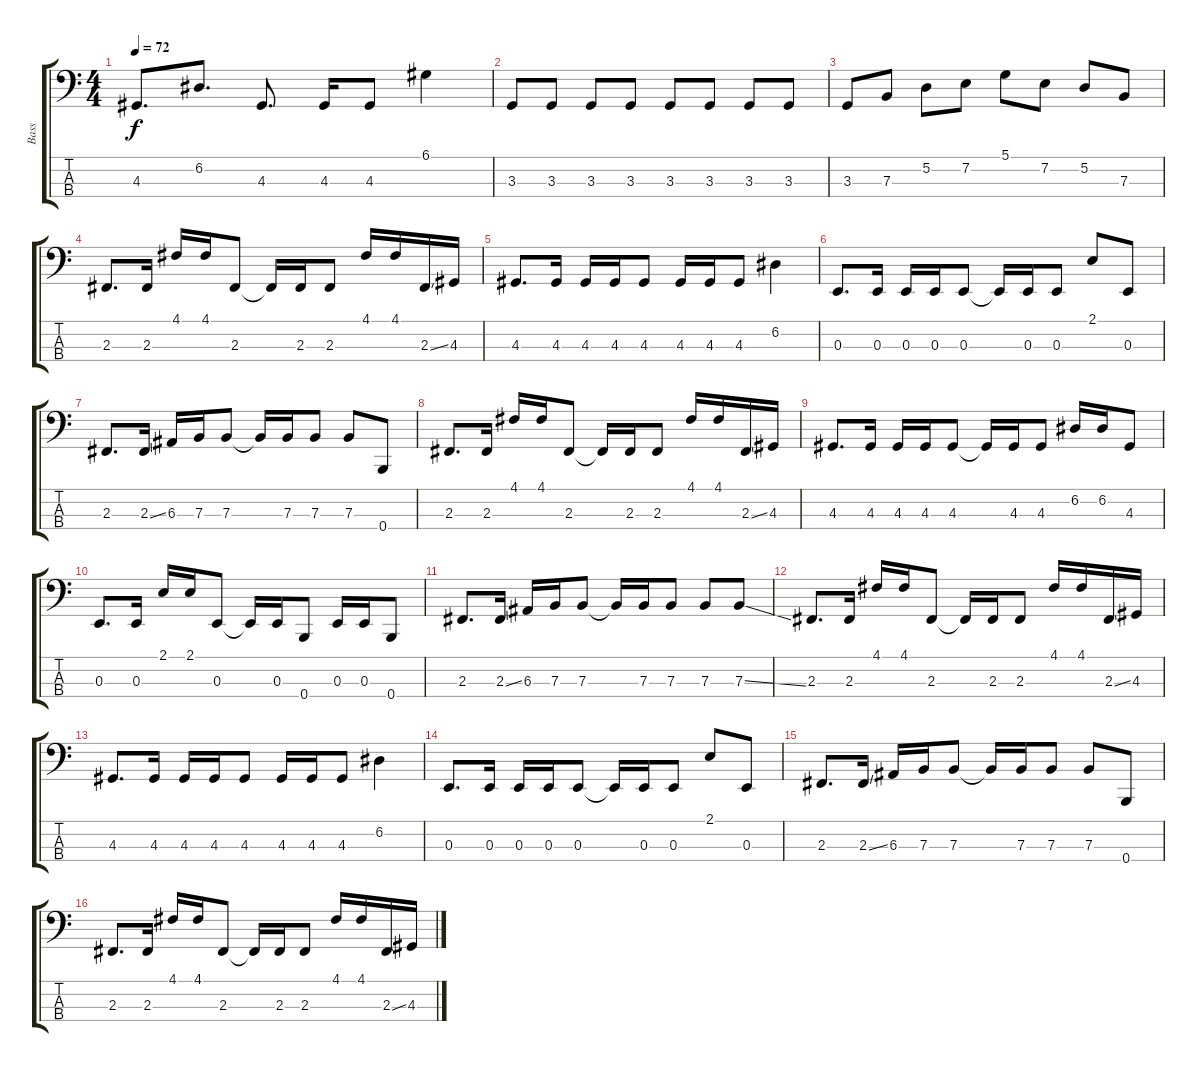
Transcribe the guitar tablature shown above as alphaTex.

\track ("Bass" "Bass") {instrument electricbassfinger}
\staff {score tabs}
\tuning (D2 A1 E1 B0) {hide}
\ts (4 4)
\tempo 72
\clef f4
\ks c
4.3.8{d dy f} 6.2.8{d} 4.3.8{d} 4.3.16 4.3.8 6.1.4 |
3.3.8 3.3.8 3.3.8 3.3.8 3.3.8 3.3.8 3.3.8 3.3.8 |
3.3.8 7.3.8 5.2.8 7.2.8 5.1.8 7.2.8 5.2.8 7.3.8 |
2.3.8{d} 2.3.16 4.1.16 4.1.16 2.3.8 2.3{t}.16 2.3.16 2.3.8 4.1.16 4.1.16 2.3{ss}.16 4.3.16 |
4.3.8{d} 4.3.16 4.3.16 4.3.16 4.3.8 4.3.16 4.3.16 4.3.8 6.2.4 |
0.3.8{d} 0.3.16 0.3.16 0.3.16 0.3.8 0.3{t}.16 0.3.16 0.3.8 2.1.8 0.3.8 |
2.3.8{d} 2.3{ss}.16 6.3.16 7.3.16 7.3.8 7.3{t}.16 7.3.16 7.3.8 7.3.8 0.4.8 |
2.3.8{d} 2.3.16 4.1.16 4.1.16 2.3.8 2.3{t}.16 2.3.16 2.3.8 4.1.16 4.1.16 2.3{ss}.16 4.3.16 |
4.3.8{d} 4.3.16 4.3.16 4.3.16 4.3.8 4.3{t}.16 4.3.16 4.3.8 6.2.16 6.2.16 4.3.8 |
0.3.8{d} 0.3.16 2.1.16 2.1.16 0.3.8 0.3{t}.16 0.3.16 0.4.8 0.3.16 0.3.16 0.4.8 |
2.3.8{d} 2.3{ss}.16 6.3.16 7.3.16 7.3.8 7.3{t}.16 7.3.16 7.3.8 7.3.8 7.3{ss}.8 |
2.3.8{d} 2.3.16 4.1.16 4.1.16 2.3.8 2.3{t}.16 2.3.16 2.3.8 4.1.16 4.1.16 2.3{ss}.16 4.3.16 |
4.3.8{d} 4.3.16 4.3.16 4.3.16 4.3.8 4.3.16 4.3.16 4.3.8 6.2.4 |
0.3.8{d} 0.3.16 0.3.16 0.3.16 0.3.8 0.3{t}.16 0.3.16 0.3.8 2.1.8 0.3.8 |
2.3.8{d} 2.3{ss}.16 6.3.16 7.3.16 7.3.8 7.3{t}.16 7.3.16 7.3.8 7.3.8 0.4.8 |
2.3.8{d} 2.3.16 4.1.16 4.1.16 2.3.8 2.3{t}.16 2.3.16 2.3.8 4.1.16 4.1.16 2.3{ss}.16 4.3.16
